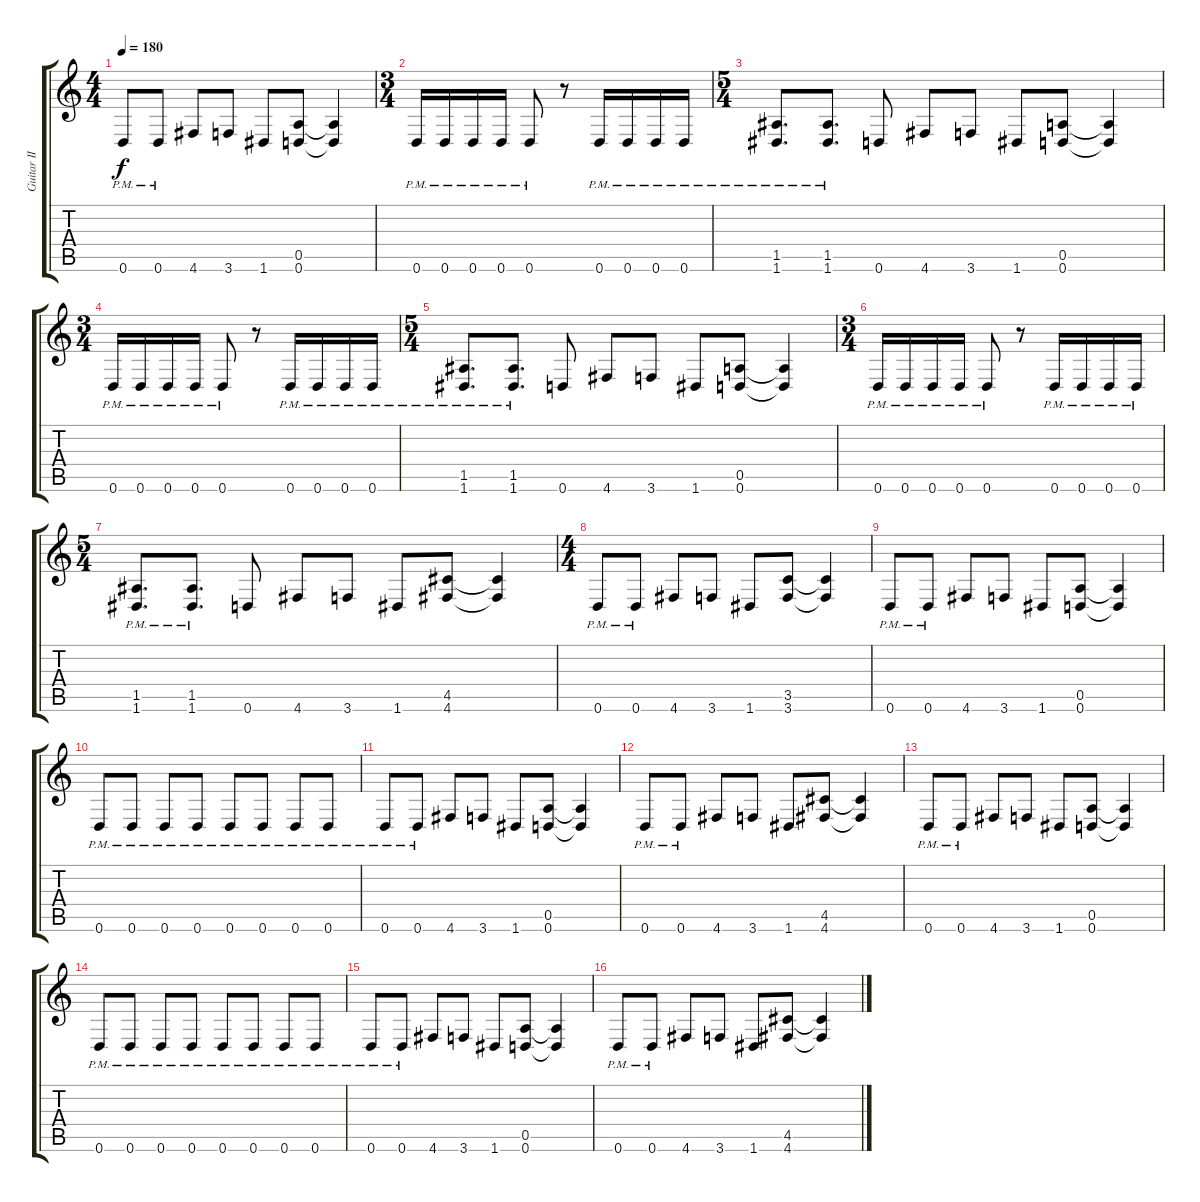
\track ("Guitar II" "Guitar II") {instrument distortionguitar}
\staff {score tabs}
\tuning (E4 B3 G3 D3 A2 D2) {hide}
\ts (4 4)
\tempo 180
\clef g2
\ks c
0.6{pm}.8{dy f} 0.6{pm}.8 4.6.8 3.6.8 1.6.8 (0.5 0.6).8 (0.5{t} 0.6{t}).4 |
\ts (3 4)
0.6{pm}.16 0.6{pm}.16 0.6{pm}.16 0.6{pm}.16 0.6{pm}.8 r.8 0.6{pm}.16 0.6{pm}.16 0.6{pm}.16 0.6{pm}.16 |
\ts (5 4)
(1.5{pm} 1.6{pm}).8{d} (1.5{pm} 1.6{pm}).8{d} 0.6.8 4.6.8 3.6.8 1.6.8 (0.5 0.6).8 (0.5{t} 0.6{t}).4 |
\ts (3 4)
0.6{pm}.16 0.6{pm}.16 0.6{pm}.16 0.6{pm}.16 0.6{pm}.8 r.8 0.6{pm}.16 0.6{pm}.16 0.6{pm}.16 0.6{pm}.16 |
\ts (5 4)
(1.5{pm} 1.6{pm}).8{d} (1.5{pm} 1.6{pm}).8{d} 0.6.8 4.6.8 3.6.8 1.6.8 (0.5 0.6).8 (0.5{t} 0.6{t}).4 |
\ts (3 4)
0.6{pm}.16 0.6{pm}.16 0.6{pm}.16 0.6{pm}.16 0.6{pm}.8 r.8 0.6{pm}.16 0.6{pm}.16 0.6{pm}.16 0.6{pm}.16 |
\ts (5 4)
(1.5{pm} 1.6{pm}).8{d} (1.5{pm} 1.6{pm}).8{d} 0.6.8 4.6.8 3.6.8 1.6.8 (4.5 4.6).8 (4.5{t} 4.6{t}).4 |
\ts (4 4)
0.6{pm}.8 0.6{pm}.8 4.6.8 3.6.8 1.6.8 (3.5 3.6).8 (3.5{t} 3.6{t}).4 |
0.6{pm}.8 0.6{pm}.8 4.6.8 3.6.8 1.6.8 (0.5 0.6).8 (0.5{t} 0.6{t}).4 |
0.6{pm}.8 0.6{pm}.8 0.6{pm}.8 0.6{pm}.8 0.6{pm}.8 0.6{pm}.8 0.6{pm}.8 0.6{pm}.8 |
0.6{pm}.8 0.6{pm}.8 4.6.8 3.6.8 1.6.8 (0.5 0.6).8 (0.5{t} 0.6{t}).4 |
0.6{pm}.8 0.6{pm}.8 4.6.8 3.6.8 1.6.8 (4.5 4.6).8 (4.5{t} 4.6{t}).4 |
0.6{pm}.8 0.6{pm}.8 4.6.8 3.6.8 1.6.8 (0.5 0.6).8 (0.5{t} 0.6{t}).4 |
0.6{pm}.8 0.6{pm}.8 0.6{pm}.8 0.6{pm}.8 0.6{pm}.8 0.6{pm}.8 0.6{pm}.8 0.6{pm}.8 |
0.6{pm}.8 0.6{pm}.8 4.6.8 3.6.8 1.6.8 (0.5 0.6).8 (0.5{t} 0.6{t}).4 |
0.6{pm}.8 0.6{pm}.8 4.6.8 3.6.8 1.6.8 (4.5 4.6).8 (4.5{t} 4.6{t}).4
